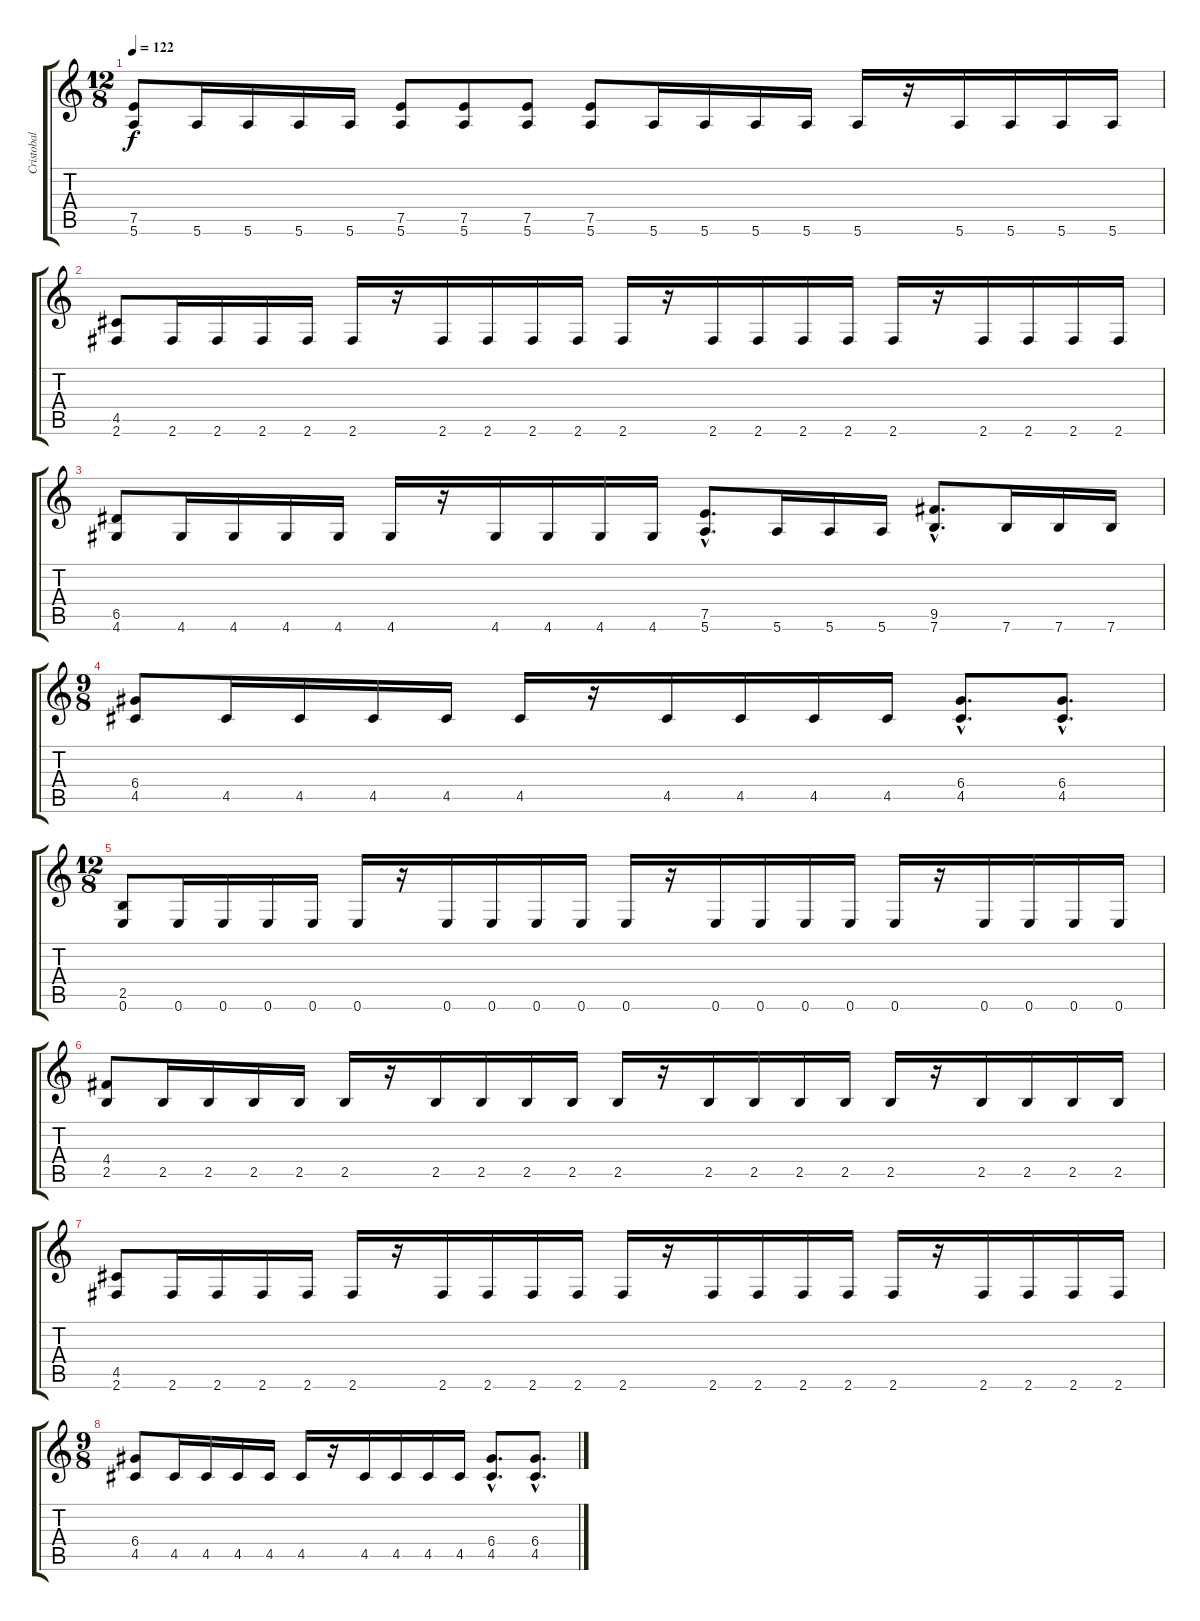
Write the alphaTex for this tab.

\track ("Cristobal" "Cristobal") {instrument distortionguitar}
\staff {score tabs}
\tuning (E4 B3 G3 D3 A2 E2) {hide}
\ts (12 8)
\tempo 122
\clef g2
\ks c
(7.5 5.6).8{dy f} 5.6.16 5.6.16 5.6.16 5.6.16 (7.5 5.6).8 (7.5 5.6).8 (7.5 5.6).8 (7.5 5.6).8 5.6.16 5.6.16 5.6.16 5.6.16 5.6.16 r.16 5.6.16 5.6.16 5.6.16 5.6.16 |
(4.5 2.6).8 2.6.16 2.6.16 2.6.16 2.6.16 2.6.16 r.16 2.6.16 2.6.16 2.6.16 2.6.16 2.6.16 r.16 2.6.16 2.6.16 2.6.16 2.6.16 2.6.16 r.16 2.6.16 2.6.16 2.6.16 2.6.16 |
(6.5 4.6).8 4.6.16 4.6.16 4.6.16 4.6.16 4.6.16 r.16 4.6.16 4.6.16 4.6.16 4.6.16 (7.5{hac} 5.6{hac}).8{d} 5.6.16 5.6.16 5.6.16 (9.5{hac} 7.6{hac}).8{d} 7.6.16 7.6.16 7.6.16 |
\ts (9 8)
(6.4 4.5).8 4.5.16 4.5.16 4.5.16 4.5.16 4.5.16 r.16 4.5.16 4.5.16 4.5.16 4.5.16 (6.4{hac} 4.5{hac}).8{d} (6.4{hac} 4.5{hac}).8{d} |
\ts (12 8)
(2.5 0.6).8 0.6.16 0.6.16 0.6.16 0.6.16 0.6.16 r.16 0.6.16 0.6.16 0.6.16 0.6.16 0.6.16 r.16 0.6.16 0.6.16 0.6.16 0.6.16 0.6.16 r.16 0.6.16 0.6.16 0.6.16 0.6.16 |
(4.4 2.5).8 2.5.16 2.5.16 2.5.16 2.5.16 2.5.16 r.16 2.5.16 2.5.16 2.5.16 2.5.16 2.5.16 r.16 2.5.16 2.5.16 2.5.16 2.5.16 2.5.16 r.16 2.5.16 2.5.16 2.5.16 2.5.16 |
(4.5 2.6).8 2.6.16 2.6.16 2.6.16 2.6.16 2.6.16 r.16 2.6.16 2.6.16 2.6.16 2.6.16 2.6.16 r.16 2.6.16 2.6.16 2.6.16 2.6.16 2.6.16 r.16 2.6.16 2.6.16 2.6.16 2.6.16 |
\ts (9 8)
(6.4 4.5).8 4.5.16 4.5.16 4.5.16 4.5.16 4.5.16 r.16 4.5.16 4.5.16 4.5.16 4.5.16 (6.4{hac} 4.5{hac}).8{d} (6.4{hac} 4.5{hac}).8{d}
